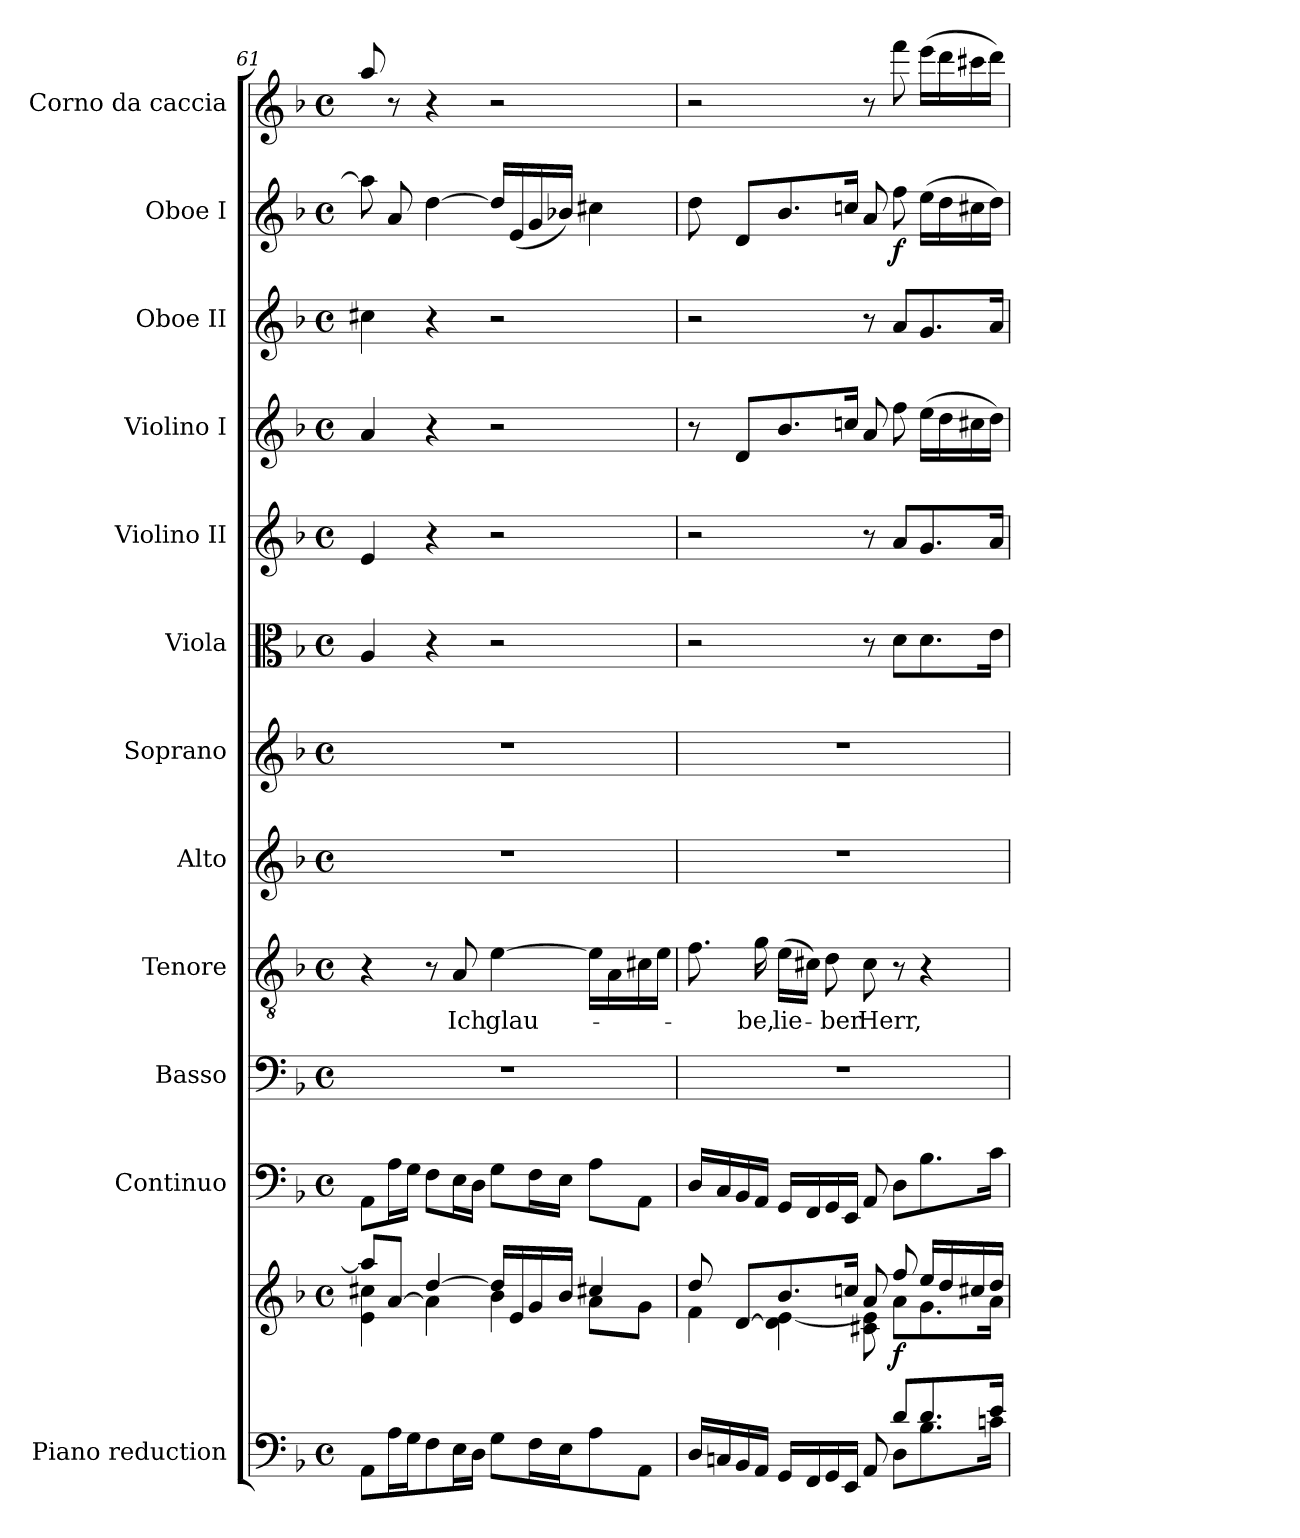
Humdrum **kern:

**kern	**kern	**dynam	**kern	**kern	**kern	**text	**kern	**kern	**kern	**kern	**kern	**kern	**kern	**dynam	**kern
*part12	*part12	*part12	*part11	*part10	*part9	*part9	*part8	*part7	*part6	*part5	*part4	*part3	*part2	*part2	*part1
*staff13	*staff12	*staff12/13	*staff11	*staff10	*staff9	*staff9	*staff8	*staff7	*staff6	*staff5	*staff4	*staff3	*staff2	*staff2	*staff1
*I"Piano reduction	*	*	*I"Continuo	*I"Basso	*I"Tenore	*	*I"Alto	*I"Soprano	*I"Viola	*I"Violino II	*I"Violino I	*I"Oboe II	*I"Oboe I	*	*I"Corno da caccia
*I'Pno	*	*	*	*	*	*	*	*	*I'Vla	*I'Vln	*I'Vln	*I'Ob	*I'Ob	*	*
*clefF4	*clefG2	*	*clefF4	*clefF4	*clefGv2	*	*clefG2	*clefG2	*clefC3	*clefG2	*clefG2	*clefG2	*clefG2	*	*clefG2
*	*	*	*	*	*	*	*	*	*	*	*	*	*	*	*ITrd7c12
*k[b-]	*k[b-]	*	*k[b-]	*k[b-]	*k[b-]	*	*k[b-]	*k[b-]	*k[b-]	*k[b-]	*k[b-]	*k[b-]	*k[b-]	*	*k[b-]
*M4/4	*M4/4	*	*M4/4	*M4/4	*M4/4	*	*M4/4	*M4/4	*M4/4	*M4/4	*M4/4	*M4/4	*M4/4	*	*M4/4
*met(c)	*met(c)	*	*met(c)	*met(c)	*met(c)	*	*met(c)	*met(c)	*met(c)	*met(c)	*met(c)	*met(c)	*met(c)	*	*met(c)
=61	=61	=61	=61	=61	=61	=61	=61	=61	=61	=61	=61	=61	=61	=61	=61
*	*^	*	*	*	*	*	*	*	*	*	*	*	*	*	*
8AA\L	8aa/L]	4e\ 4cc#X\	.	8AA\L	1r	4r	.	1r	1r	4A/	4e/	4a/	4cc#X\	8aa\]	.	8a/
16A\L	[<8a/J	.	.	16A\L	.	.	.	.	.	.	.	.	.	8a/	.	8r
16G\J	.	.	.	16G\JJ	.	.	.	.	.	.	.	.	.	.	.	.
8F\	[4dd/	4a\]	.	8F\L	.	8r	.	.	.	4r	4r	4r	4r	[4dd\	.	4r
!	!	!	!	!	!	!	!LO:LY:b	!	!	!	!	!	!	!	!	!
16E\L	.	.	.	16E\L	.	8A/	Ich	.	.	.	.	.	.	.	.	.
16D\JJ	.	.	.	16D\JJ	.	.	.	.	.	.	.	.	.	.	.	.
!	!	!	!	!	!	!	!LO:LY:b	!	!	!	!	!	!	!	!	!
8G\L	16dd/LL]	4b-\	.	8G\L	.	[4e\	glau-	.	.	2r	2r	2r	2r	16dd/LL]	.	2r
.	16e/	.	.	.	.	.	.	.	.	.	.	.	.	(16e/	.	.
16F\L	16g/	.	.	16F\L	.	.	.	.	.	.	.	.	.	16g/	.	.
16E\J	16b-/JJ	.	.	16E\JJ	.	.	.	.	.	.	.	.	.	16b-X/JJ)	.	.
8A\	4cc#X/	8a\L	.	8A\L	.	16e\LL]	.	.	.	.	.	.	.	4cc#X\	.	.
.	.	.	.	.	.	16A\	.	.	.	.	.	.	.	.	.	.
8AA\J	.	8g\J	.	8AA\J	.	16c#X\	.	.	.	.	.	.	.	.	.	.
.	.	.	.	.	.	16e\JJ	.	.	.	.	.	.	.	.	.	.
!!LO:PB:g=z
=62	=62	=62	=62	=62	=62	=62	=62	=62	=62	=62	=62	=62	=62	=62	=62	=62
*^	*	*	*	*	*	*	*	*	*	*	*	*	*	*	*	*
16D/LL	2ryy	8dd/	4f\	.	16D/LL	1r	8.f\	.	1r	1r	2r	2r	8r	2r	8dd\	.	2r
16Cn/	.	.	.	.	16C/	.	.	.	.	.	.	.	.	.	.	.	.
16BB-/	.	[<8d/L	.	.	16BB-/	.	.	.	.	.	.	.	8d/L	.	8d/L	.	.
!	!	!	!	!	!	!	!	!LO:LY:b	!	!	!	!	!	!	!	!	!
16AA/JJ	.	.	.	.	16AA/JJ	.	16g\	-be,	.	.	.	.	.	.	.	.	.
!	!	!	!	!	!	!	!	!LO:LY:b	!	!	!	!	!	!	!	!	!
16GG/LL	.	8.b-/	4d\] [>4e\	.	16GG/LL	.	(16e\LL	lie-	.	.	.	.	8.b-/	.	8.b-/	.	.
16FF/	.	.	.	.	16FF/	.	16c#X\JJ)	.	.	.	.	.	.	.	.	.	.
!	!	!	!	!	!	!	!	!LO:LY:b	!	!	!	!	!	!	!	!	!
16GG/	.	.	.	.	16GG/	.	8d\	-ber	.	.	.	.	.	.	.	.	.
16EE/JJ	.	16ccn/Jk	.	.	16EE/JJ	.	.	.	.	.	.	.	16ccn/Jk	.	16ccn/Jk	.	.
!	!	!	!	!	!	!	!	!LO:LY:b	!	!	!	!	!	!	!	!	!
8AA/	8ryy	8a/	8c#X\ 8e\]	.	8AA/	.	8c#\	Herr,	.	.	8r	8r	8a/	8r	8a/	.	8r
!	!	!	!	!LO:DY:b	!	!	!	!	!	!	!	!	!	!	!	!LO:DY:b	!
8d/L	8D\L	8ff/	8a\L	f	8D\L	.	8r	.	.	.	8d\L	8a/L	8ff\	8a/L	8ff\	f	8ff\
8.d/	8.B-\	16ee/LL	8.g\	.	8.B-\	.	4r	.	.	.	8.d\	8.g/	(16ee\LL	8.g/	(16ee\LL	.	(16ee\LL
.	.	16dd/	.	.	.	.	.	.	.	.	.	.	16dd\	.	16dd\	.	16dd\
.	.	16cc#X/	.	.	.	.	.	.	.	.	.	.	16cc#X\	.	16cc#X\	.	16cc#X\
16e/Jk	16cn\Jk	16dd/JJ	16a\Jk	.	16c\Jk	.	.	.	.	.	16e\Jk	16a/Jk	16dd\JJ)	16a/Jk	16dd\JJ)	.	16dd\JJ)
*v	*v	*	*	*	*	*	*	*	*	*	*	*	*	*	*	*	*
*	*v	*v	*	*	*	*	*	*	*	*	*	*	*	*	*	*
=	=	=	=	=	=	=	=	=	=	=	=	=	=	=	=
*-	*-	*-	*-	*-	*-	*-	*-	*-	*-	*-	*-	*-	*-	*-	*-
